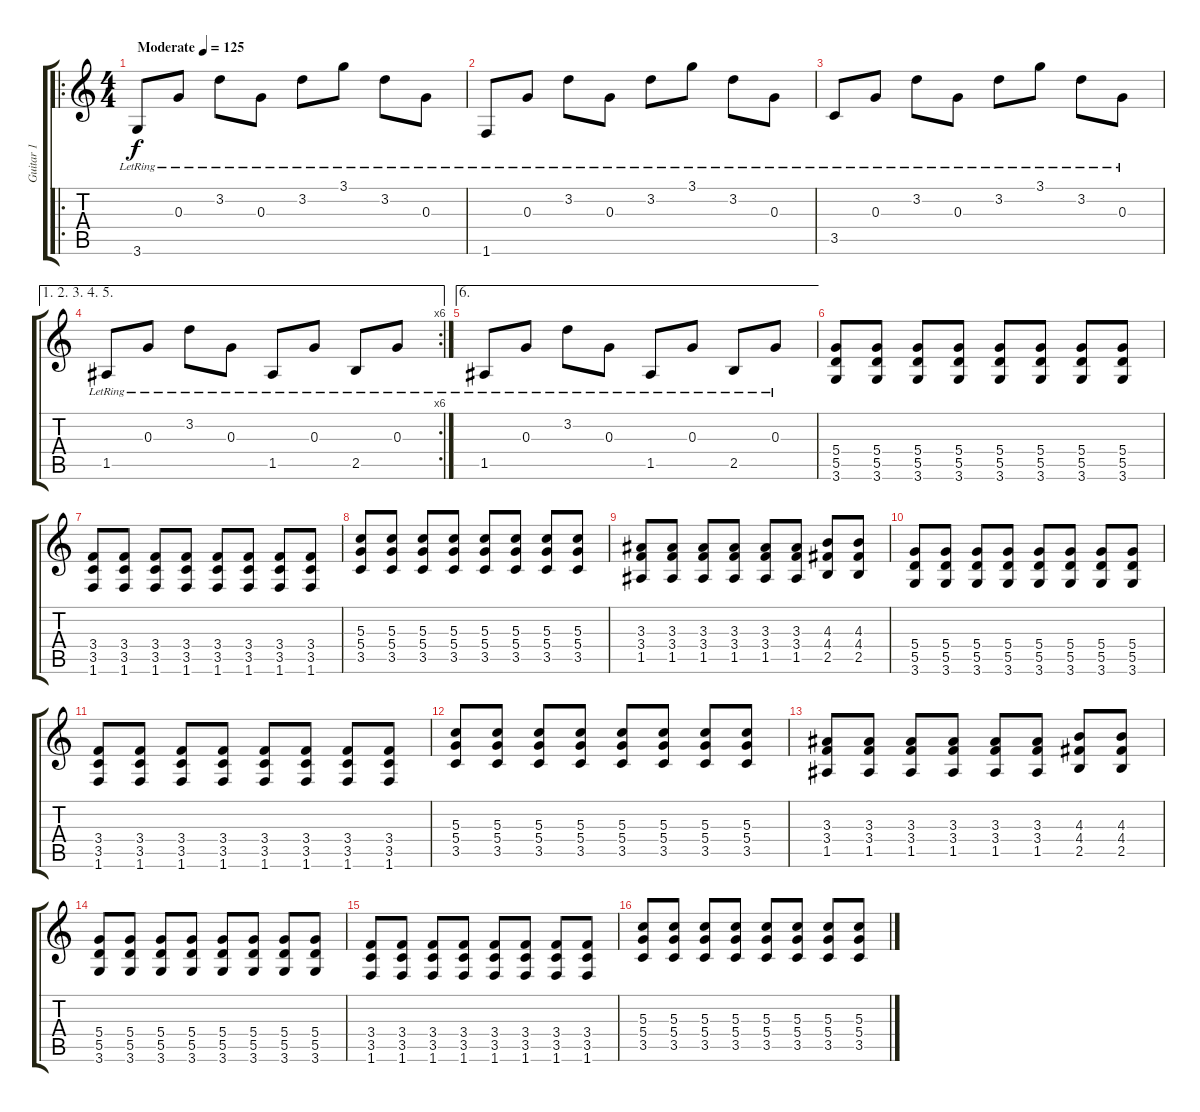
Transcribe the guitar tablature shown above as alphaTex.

\track ("Guitar 1" "Guitar 1") {instrument electricguitarclean}
\staff {score tabs}
\tuning (E4 B3 G3 D3 A2 E2) {hide}
\ro
\ts (4 4)
\tempo (125 "Moderate")
\clef g2
\ks c
3.6{lr}.8{dy f instrument electricguitarclean} 0.3{lr}.8 3.2{lr}.8 0.3{lr}.8 3.2{lr}.8 3.1{lr}.8 3.2{lr}.8 0.3{lr}.8 |
1.6{lr}.8 0.3{lr}.8 3.2{lr}.8 0.3{lr}.8 3.2{lr}.8 3.1{lr}.8 3.2{lr}.8 0.3{lr}.8 |
3.5{lr}.8 0.3{lr}.8 3.2{lr}.8 0.3{lr}.8 3.2{lr}.8 3.1{lr}.8 3.2{lr}.8 0.3{lr}.8 |
\ae (1 2 3 4 5)
\rc 6
1.5{lr}.8 0.3{lr}.8 3.2{lr}.8 0.3{lr}.8 1.5{lr}.8 0.3{lr}.8 2.5{lr}.8 0.3{lr}.8 |
\ae 6
1.5{lr}.8 0.3{lr}.8 3.2{lr}.8 0.3{lr}.8 1.5{lr}.8 0.3{lr}.8 2.5{lr}.8 0.3{lr}.8 |
(5.4 5.5 3.6).8 (5.4 5.5 3.6).8 (5.4 5.5 3.6).8 (5.4 5.5 3.6).8 (5.4 5.5 3.6).8 (5.4 5.5 3.6).8 (5.4 5.5 3.6).8 (5.4 5.5 3.6).8 |
(3.4 3.5 1.6).8 (3.4 3.5 1.6).8 (3.4 3.5 1.6).8 (3.4 3.5 1.6).8 (3.4 3.5 1.6).8 (3.4 3.5 1.6).8 (3.4 3.5 1.6).8 (3.4 3.5 1.6).8 |
(5.3 5.4 3.5).8 (5.3 5.4 3.5).8 (5.3 5.4 3.5).8 (5.3 5.4 3.5).8 (5.3 5.4 3.5).8 (5.3 5.4 3.5).8 (5.3 5.4 3.5).8 (5.3 5.4 3.5).8 |
(3.3 3.4 1.5).8 (3.3 3.4 1.5).8 (3.3 3.4 1.5).8 (3.3 3.4 1.5).8 (3.3 3.4 1.5).8 (3.3 3.4 1.5).8 (4.3 4.4 2.5).8 (4.3 4.4 2.5).8 |
(5.4 5.5 3.6).8 (5.4 5.5 3.6).8 (5.4 5.5 3.6).8 (5.4 5.5 3.6).8 (5.4 5.5 3.6).8 (5.4 5.5 3.6).8 (5.4 5.5 3.6).8 (5.4 5.5 3.6).8 |
(3.4 3.5 1.6).8 (3.4 3.5 1.6).8 (3.4 3.5 1.6).8 (3.4 3.5 1.6).8 (3.4 3.5 1.6).8 (3.4 3.5 1.6).8 (3.4 3.5 1.6).8 (3.4 3.5 1.6).8 |
(5.3 5.4 3.5).8 (5.3 5.4 3.5).8 (5.3 5.4 3.5).8 (5.3 5.4 3.5).8 (5.3 5.4 3.5).8 (5.3 5.4 3.5).8 (5.3 5.4 3.5).8 (5.3 5.4 3.5).8 |
(3.3 3.4 1.5).8 (3.3 3.4 1.5).8 (3.3 3.4 1.5).8 (3.3 3.4 1.5).8 (3.3 3.4 1.5).8 (3.3 3.4 1.5).8 (4.3 4.4 2.5).8 (4.3 4.4 2.5).8 |
(5.4 5.5 3.6).8 (5.4 5.5 3.6).8 (5.4 5.5 3.6).8 (5.4 5.5 3.6).8 (5.4 5.5 3.6).8 (5.4 5.5 3.6).8 (5.4 5.5 3.6).8 (5.4 5.5 3.6).8 |
(3.4 3.5 1.6).8 (3.4 3.5 1.6).8 (3.4 3.5 1.6).8 (3.4 3.5 1.6).8 (3.4 3.5 1.6).8 (3.4 3.5 1.6).8 (3.4 3.5 1.6).8 (3.4 3.5 1.6).8 |
(5.3 5.4 3.5).8 (5.3 5.4 3.5).8 (5.3 5.4 3.5).8 (5.3 5.4 3.5).8 (5.3 5.4 3.5).8 (5.3 5.4 3.5).8 (5.3 5.4 3.5).8 (5.3 5.4 3.5).8
